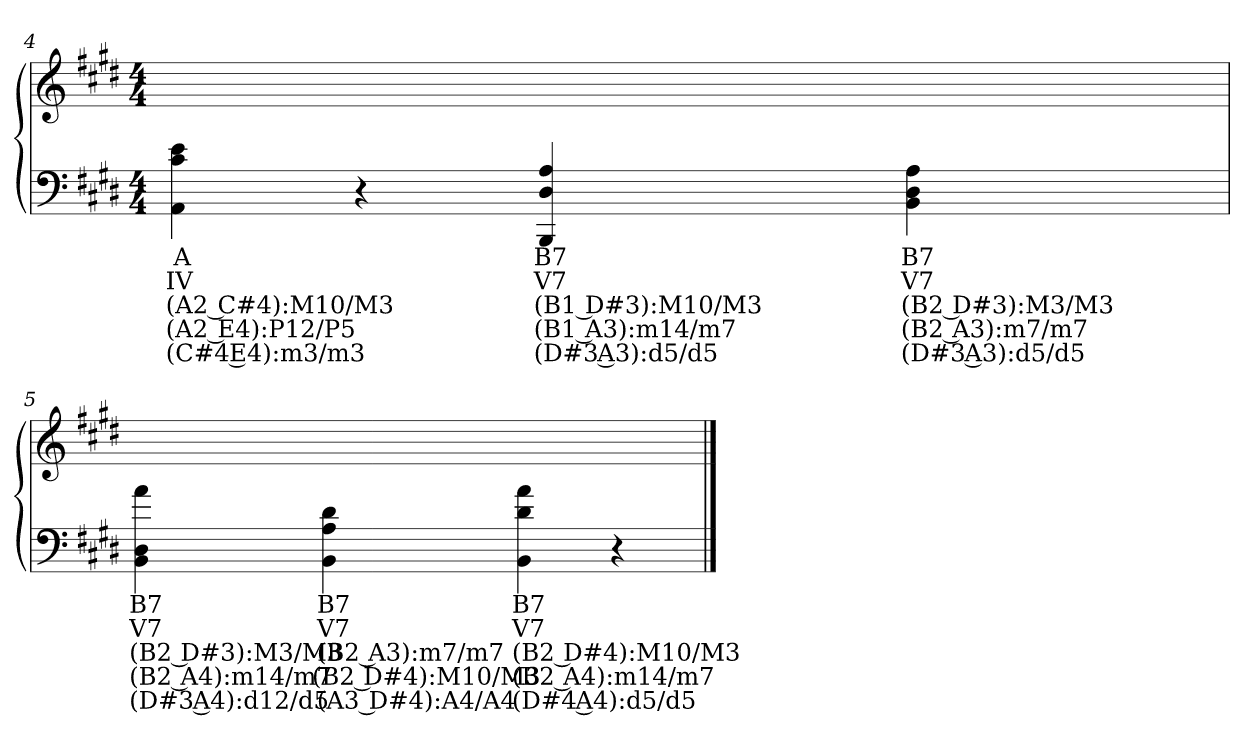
**kern	**text	**text	**text	**text	**text	**kern
*part2	*part2	*part2	*part2	*part2	*part2	*part1
*staff2	*staff2	*staff2	*staff2	*staff2	*staff2	*staff1
*clefF4	*	*	*	*	*	*clefG2
*k[f#c#g#d#]	*	*	*	*	*	*k[f#c#g#d#]
*E:	*	*	*	*	*	*E:
*M4/4	*	*	*	*	*	*M4/4
=4	=4	=4	=4	=4	=4	=4
4AA 4c# 4e	A	IV	(A2 C#4):M10/M3	(A2 E4):P12/P5	(C#4 E4):m3/m3	1ryy
4r	.	.	.	.	.	.
4BBB 4D# 4A	B7	V7	(B1 D#3):M10/M3	(B1 A3):m14/m7	(D#3 A3):d5/d5	.
4BB 4D# 4A	B7	V7	(B2 D#3):M3/M3	(B2 A3):m7/m7	(D#3 A3):d5/d5	.
=5	=5	=5	=5	=5	=5	=5
4BB 4D# 4a	B7	V7	(B2 D#3):M3/M3	(B2 A4):m14/m7	(D#3 A4):d12/d5	1ryy
4BB 4A 4d#	B7	V7	(B2 A3):m7/m7	(B2 D#4):M10/M3	(A3 D#4):A4/A4	.
4BB 4d# 4a	B7	V7	(B2 D#4):M10/M3	(B2 A4):m14/m7	(D#4 A4):d5/d5	.
4r	.	.	.	.	.	.
==	==	==	==	==	==	==
*-	*-	*-	*-	*-	*-	*-
